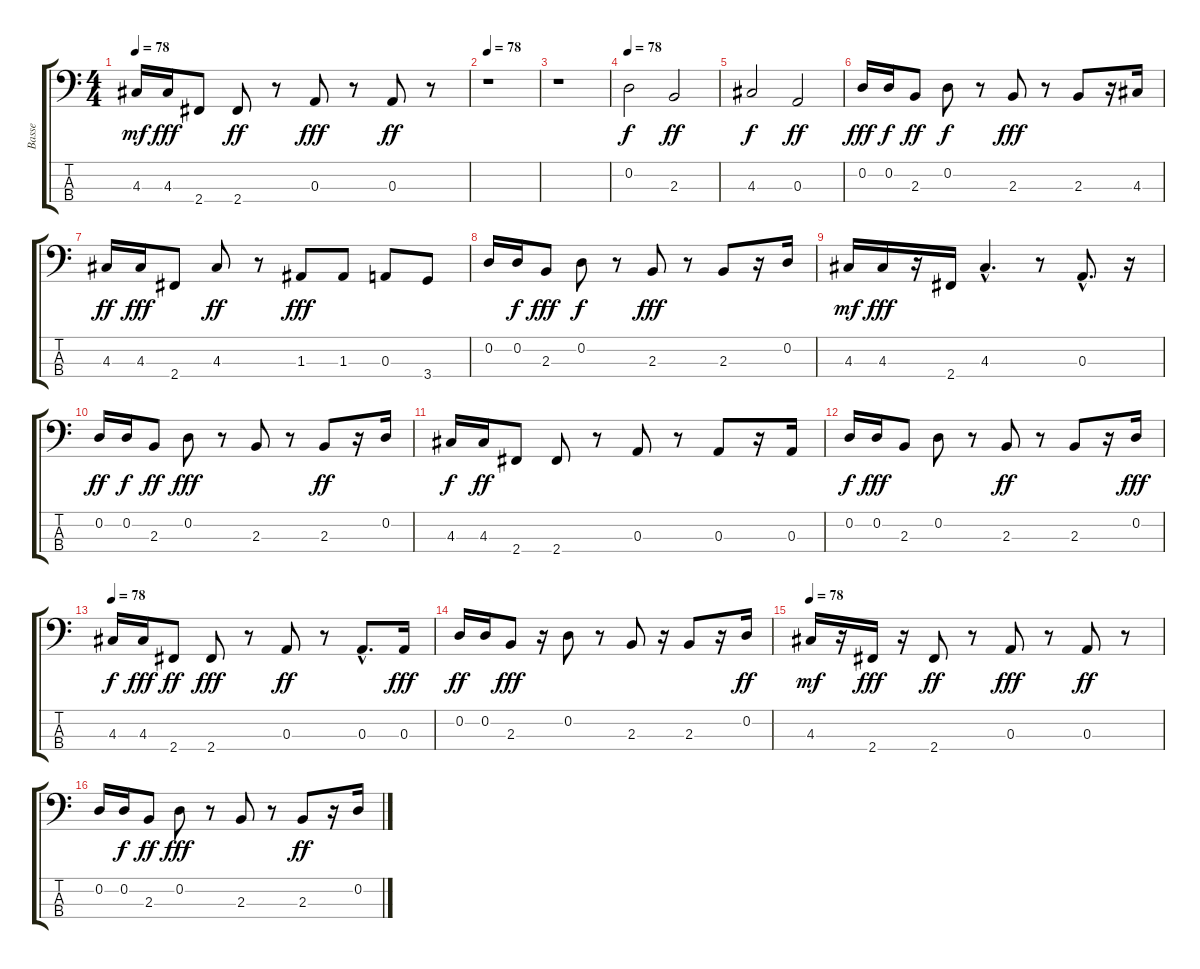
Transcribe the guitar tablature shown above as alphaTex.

\track ("Basse" "Basse") {instrument electricbassfinger}
\staff {score tabs}
\tuning (G2 D2 A1 E1) {hide}
\ts (4 4)
\tempo 78
\clef f4
\ks c
4.3.16{dy mf} 4.3.16{dy fff} 2.4.8 2.4.8{dy ff} r.8 0.3.8{dy fff} r.8 0.3.8{dy ff} r.8 |
\tempo 78
r.1 |
r.1 |
\tempo 78
0.2.2{dy f} 2.3.2{dy ff} |
4.3.2{dy f} 0.3.2{dy ff} |
0.2.16{dy fff} 0.2.16{dy f} 2.3.8{dy ff} 0.2.8{dy f} r.8 2.3.8{dy fff} r.8 2.3.8 r.16 4.3.16 |
4.3.16{dy ff} 4.3.16{dy fff} 2.4.8 4.3.8{dy ff} r.8 1.3.8{dy fff} 1.3.8 0.3.8 3.4.8 |
0.2.16 0.2.16{dy f} 2.3.8{dy fff} 0.2.8{dy f} r.8 2.3.8{dy fff} r.8 2.3.8 r.16 0.2.16 |
4.3.16{dy mf} 4.3.16{dy fff} r.16 2.4.16 4.3{hac}.4{d} r.8 0.3{hac}.8{d} r.16 |
0.2.16{dy ff} 0.2.16{dy f} 2.3.8{dy ff} 0.2.8{dy fff} r.8 2.3.8 r.8 2.3.8{dy ff} r.16 0.2.16 |
4.3.16{dy f} 4.3.16{dy ff} 2.4.8 2.4.8 r.8 0.3.8 r.8 0.3.8 r.16 0.3.16 |
0.2.16{dy f} 0.2.16{dy fff} 2.3.8 0.2.8 r.8 2.3.8{dy ff} r.8 2.3.8 r.16 0.2.16{dy fff} |
\tempo 78
4.3.16{dy f} 4.3.16{dy fff} 2.4.8{dy ff} 2.4.8{dy fff} r.8 0.3.8{dy ff} r.8 0.3{hac}.8{d} 0.3.16{dy fff} |
0.2.16{dy ff} 0.2.16 2.3.8{dy fff} r.16 0.2.8 r.8 2.3.8 r.16 2.3.8 r.16 0.2.16{dy ff} |
\tempo 78
4.3.16{dy mf} r.16 2.4.16{dy fff} r.16 2.4.8{dy ff} r.8 0.3.8{dy fff} r.8 0.3.8{dy ff} r.8 |
0.2.16 0.2.16{dy f} 2.3.8{dy ff} 0.2.8{dy fff} r.8 2.3.8 r.8 2.3.8{dy ff} r.16 0.2.16
